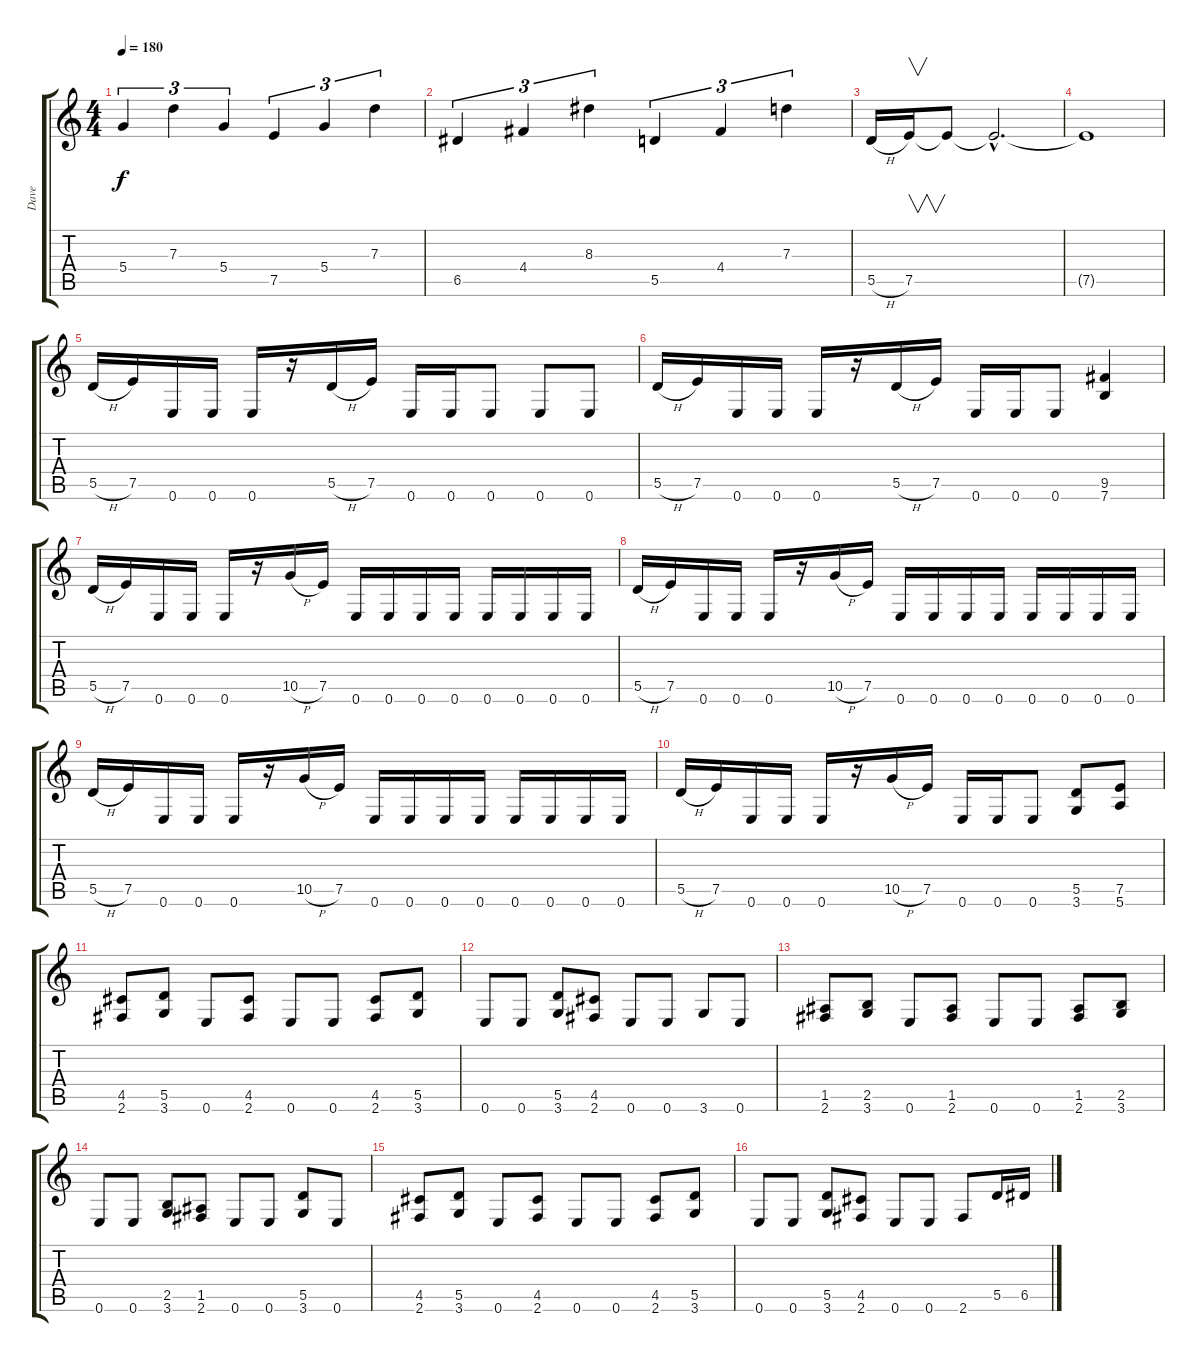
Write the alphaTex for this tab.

\track ("Dave" "Dave") {instrument distortionguitar}
\staff {score tabs}
\tuning (E4 B3 G3 D3 A2 E2) {hide}
\ts (4 4)
\tempo 180
\clef g2
\ks c
5.4.4{tu (3 2) dy f} 7.3.4{tu (3 2)} 5.4.4{tu (3 2)} 7.5.4{tu (3 2)} 5.4.4{tu (3 2)} 7.3.4{tu (3 2)} |
6.5.4{tu (3 2)} 4.4.4{tu (3 2)} 8.3.4{tu (3 2)} 5.5.4{tu (3 2)} 4.4.4{tu (3 2)} 7.3.4{tu (3 2)} |
5.5{h}.16 7.5.16{v} 7.5{t}.8 7.5{hac t}.2{d} |
7.5{t}.1 |
5.5{h}.16 7.5.16 0.6.16 0.6.16 0.6.16 r.16 5.5{h}.16 7.5.16 0.6.16 0.6.16 0.6.8 0.6.8 0.6.8 |
5.5{h}.16 7.5.16 0.6.16 0.6.16 0.6.16 r.16 5.5{h}.16 7.5.16 0.6.16 0.6.16 0.6.8 (9.5 7.6).4 |
5.5{h}.16 7.5.16 0.6.16 0.6.16 0.6.16 r.16 10.5{h}.16 7.5.16 0.6.16 0.6.16 0.6.16 0.6.16 0.6.16 0.6.16 0.6.16 0.6.16 |
5.5{h}.16 7.5.16 0.6.16 0.6.16 0.6.16 r.16 10.5{h}.16 7.5.16 0.6.16 0.6.16 0.6.16 0.6.16 0.6.16 0.6.16 0.6.16 0.6.16 |
5.5{h}.16 7.5.16 0.6.16 0.6.16 0.6.16 r.16 10.5{h}.16 7.5.16 0.6.16 0.6.16 0.6.16 0.6.16 0.6.16 0.6.16 0.6.16 0.6.16 |
5.5{h}.16 7.5.16 0.6.16 0.6.16 0.6.16 r.16 10.5{h}.16 7.5.16 0.6.16 0.6.16 0.6.8 (5.5 3.6).8 (7.5 5.6).8 |
(4.5 2.6).8 (5.5 3.6).8 0.6.8 (4.5 2.6).8 0.6.8 0.6.8 (4.5 2.6).8 (5.5 3.6).8 |
0.6.8 0.6.8 (5.5 3.6).8 (4.5 2.6).8 0.6.8 0.6.8 3.6.8 0.6.8 |
(1.5 2.6).8 (2.5 3.6).8 0.6.8 (1.5 2.6).8 0.6.8 0.6.8 (1.5 2.6).8 (2.5 3.6).8 |
0.6.8 0.6.8 (2.5 3.6).8 (1.5 2.6).8 0.6.8 0.6.8 (5.5 3.6).8 0.6.8 |
(4.5 2.6).8 (5.5 3.6).8 0.6.8 (4.5 2.6).8 0.6.8 0.6.8 (4.5 2.6).8 (5.5 3.6).8 |
0.6.8 0.6.8 (5.5 3.6).8 (4.5 2.6).8 0.6.8 0.6.8 2.6.8 5.5.16 6.5.16
